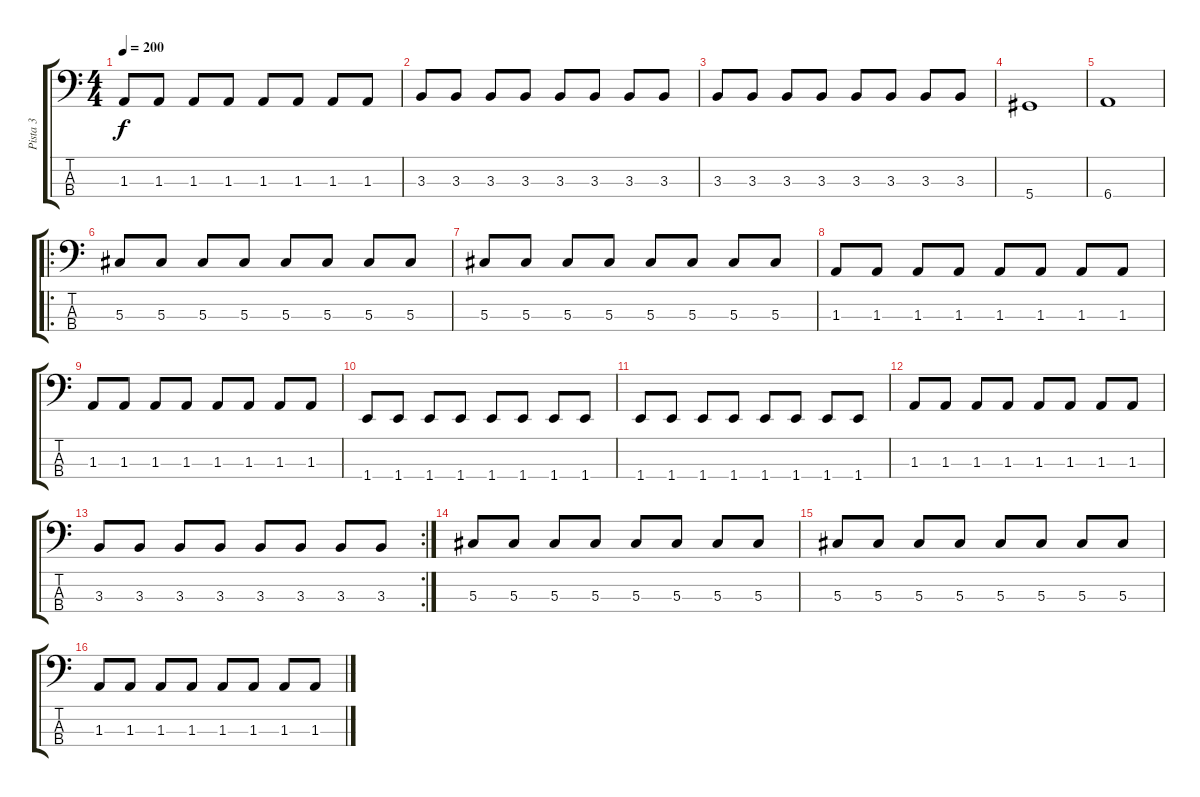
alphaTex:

\track ("Pista 3" "Pista 3") {instrument electricbassfinger}
\staff {score tabs}
\tuning (Gb2 Db2 Ab1 Eb1) {hide}
\ts (4 4)
\tempo 200
\clef f4
\ks c
1.3.8{dy f} 1.3.8 1.3.8 1.3.8 1.3.8 1.3.8 1.3.8 1.3.8 |
3.3.8 3.3.8 3.3.8 3.3.8 3.3.8 3.3.8 3.3.8 3.3.8 |
3.3.8 3.3.8 3.3.8 3.3.8 3.3.8 3.3.8 3.3.8 3.3.8 |
5.4.1 |
6.4.1 |
\ro
5.3.8 5.3.8 5.3.8 5.3.8 5.3.8 5.3.8 5.3.8 5.3.8 |
5.3.8 5.3.8 5.3.8 5.3.8 5.3.8 5.3.8 5.3.8 5.3.8 |
1.3.8 1.3.8 1.3.8 1.3.8 1.3.8 1.3.8 1.3.8 1.3.8 |
1.3.8 1.3.8 1.3.8 1.3.8 1.3.8 1.3.8 1.3.8 1.3.8 |
1.4.8 1.4.8 1.4.8 1.4.8 1.4.8 1.4.8 1.4.8 1.4.8 |
1.4.8 1.4.8 1.4.8 1.4.8 1.4.8 1.4.8 1.4.8 1.4.8 |
1.3.8 1.3.8 1.3.8 1.3.8 1.3.8 1.3.8 1.3.8 1.3.8 |
\rc 2
3.3.8 3.3.8 3.3.8 3.3.8 3.3.8 3.3.8 3.3.8 3.3.8 |
5.3.8 5.3.8 5.3.8 5.3.8 5.3.8 5.3.8 5.3.8 5.3.8 |
5.3.8 5.3.8 5.3.8 5.3.8 5.3.8 5.3.8 5.3.8 5.3.8 |
1.3.8 1.3.8 1.3.8 1.3.8 1.3.8 1.3.8 1.3.8 1.3.8
